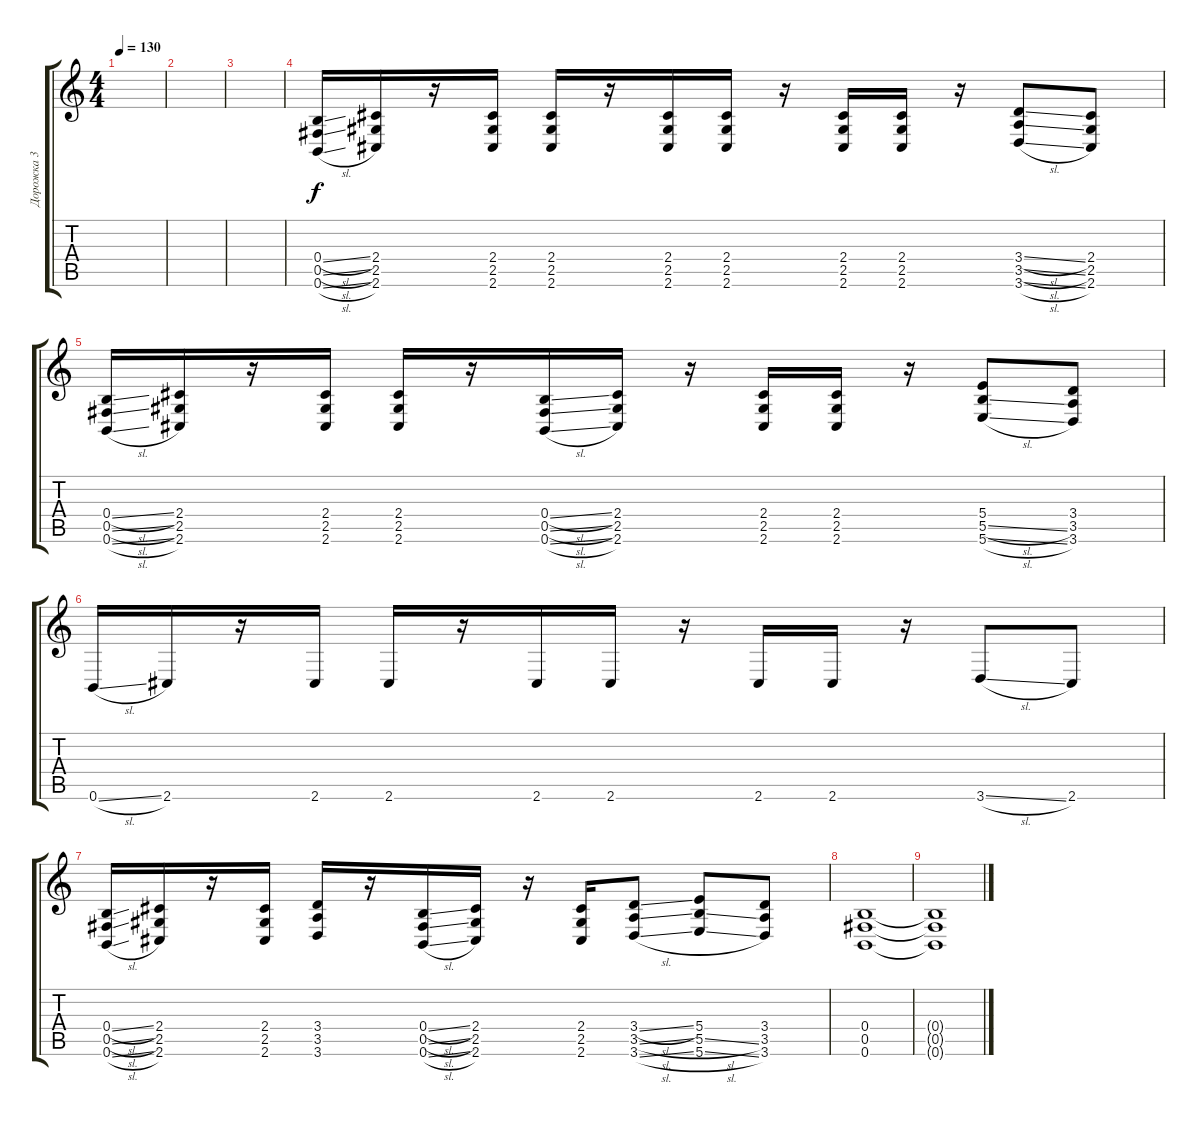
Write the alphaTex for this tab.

\track ("Дорожка 3" "Дорожка 3") {instrument distortionguitar}
\staff {score tabs}
\tuning (Db4 Ab3 E3 B2 Gb2 B1) {hide}
\ts (4 4)
\tempo 130
\clef g2
\ks c
|
|
|
(0.4{sl} 0.5{sl} 0.6{sl}).16 (2.4 2.5 2.6).16 r.16 (2.4 2.5 2.6).16 (2.4 2.5 2.6).16 r.16 (2.4 2.5 2.6).16 (2.4 2.5 2.6).16 r.16 (2.4 2.5 2.6).16 (2.4 2.5 2.6).16 r.16 (3.4{sl} 3.5{sl} 3.6{sl}).8 (2.4 2.5 2.6).8 |
(0.4{sl} 0.5{sl} 0.6{sl}).16 (2.4 2.5 2.6).16 r.16 (2.4 2.5 2.6).16 (2.4 2.5 2.6).16 r.16 (0.4{sl} 0.5{sl} 0.6{sl}).16 (2.4 2.5 2.6).16 r.16 (2.4 2.5 2.6).16 (2.4 2.5 2.6).16 r.16 (5.4 5.5{sl} 5.6{sl}).8 (3.4 3.5 3.6).8 |
0.6{sl}.16 2.6.16 r.16 2.6.16 2.6.16 r.16 2.6.16 2.6.16 r.16 2.6.16 2.6.16 r.16 3.6{sl}.8 2.6.8 |
(0.4{sl} 0.5{sl} 0.6{sl}).16 (2.4 2.5 2.6).16 r.16 (2.4 2.5 2.6).16 (3.4 3.5 3.6).16 r.16 (0.4{sl} 0.5{sl} 0.6{sl}).16 (2.4 2.5 2.6).16 r.16 (2.4 2.5 2.6).16 (3.4{sl} 3.5{sl} 3.6{sl}).8 (5.4 5.5{sl} 5.6{sl}).8 (3.4 3.5 3.6).8 |
(0.4 0.5 0.6).1 |
(0.4{t} 0.5{t} 0.6{t}).1
